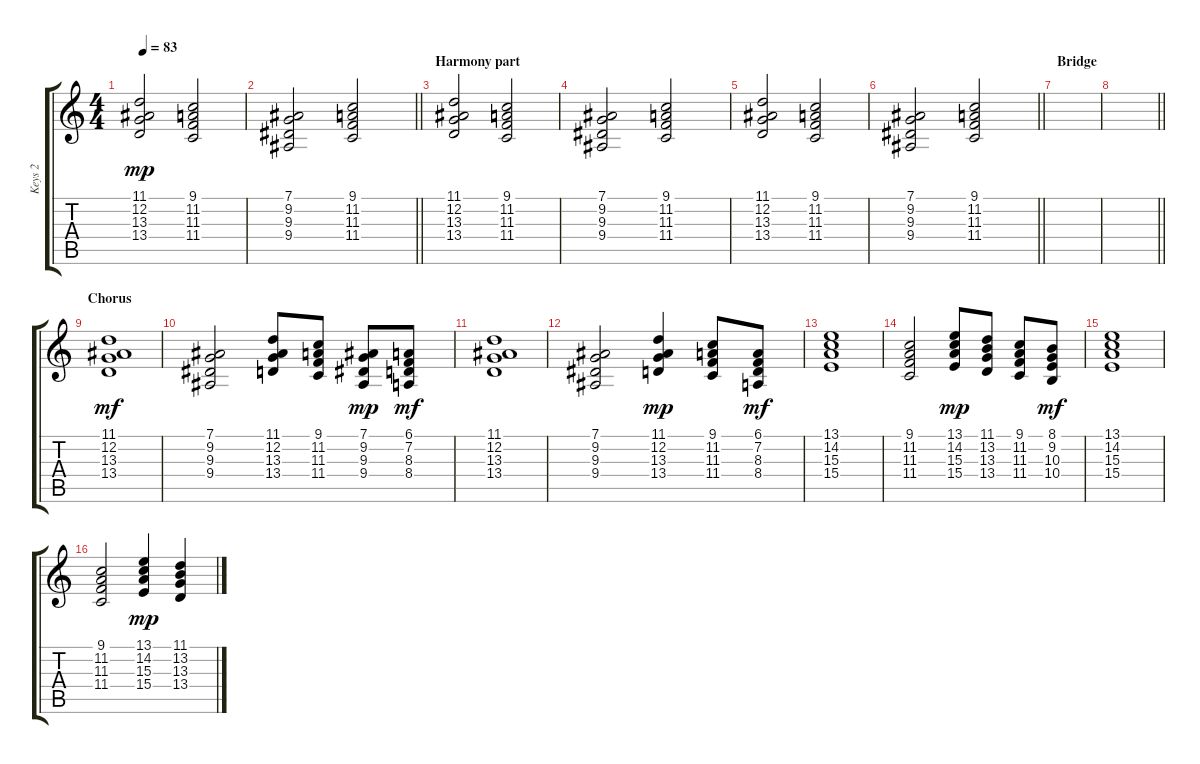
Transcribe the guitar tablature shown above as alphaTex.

\track ("Keys 2" "Keys 2") {instrument acousticgrandpiano}
\staff {score tabs}
\tuning (Eb4 Bb3 Gb3 Db3 Ab2 Eb2) {hide}
\ts (4 4)
\tempo 83
\clef g2
\ks c
(11.1 12.2 13.3 13.4).2{dy mp} (9.1 11.2 11.3 11.4).2 |
\barLineRight lightlight
(7.1 9.2 9.3 9.4).2 (9.1 11.2 11.3 11.4).2 |
\section ("" "Harmony part")
(11.1 12.2 13.3 13.4).2 (9.1 11.2 11.3 11.4).2 |
(7.1 9.2 9.3 9.4).2 (9.1 11.2 11.3 11.4).2 |
(11.1 12.2 13.3 13.4).2 (9.1 11.2 11.3 11.4).2 |
\barLineRight lightlight
(7.1 9.2 9.3 9.4).2 (9.1 11.2 11.3 11.4).2 |
\section ("" "Bridge")
|
\barLineRight lightlight
|
\section ("" "Chorus")
(11.1 12.2 13.3 13.4).1{dy mf instrument stringensemble1} |
(7.1 9.2 9.3 9.4).2 (11.1 12.2 13.3 13.4).8 (9.1 11.2 11.3 11.4).8 (7.1 9.2 9.3 9.4).8{dy mp} (6.1 7.2 8.3 8.4).8{dy mf} |
(11.1 12.2 13.3 13.4).1{instrument stringensemble1} |
(7.1 9.2 9.3 9.4).2 (11.1 12.2 13.3 13.4).4{dy mp} (9.1 11.2 11.3 11.4).8 (6.1 7.2 8.3 8.4).8{dy mf} |
(13.1 14.2 15.3 15.4).1{instrument stringensemble1} |
(9.1 11.2 11.3 11.4).2 (13.1 14.2 15.3 15.4).8{dy mp} (11.1 13.2 13.3 13.4).8 (9.1 11.2 11.3 11.4).8 (8.1 9.2 10.3 10.4).8{dy mf} |
(13.1 14.2 15.3 15.4).1{instrument stringensemble1} |
(9.1 11.2 11.3 11.4).2 (13.1 14.2 15.3 15.4).4{dy mp} (11.1 13.2 13.3 13.4).4
